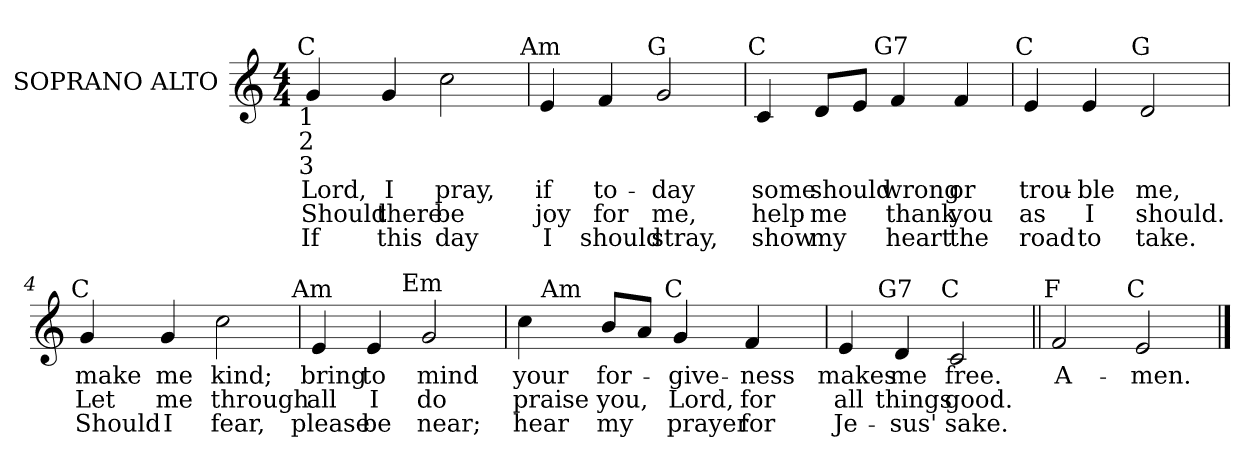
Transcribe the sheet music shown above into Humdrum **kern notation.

**kern	**text	**text	**text
*part1	*part1	*part1	*part1
*staff1	*staff1	*staff1	*staff1
*I"SOPRANO ALTO	*	*	*
*I'S. A.	*	*	*
!!LO:PB:g=z
*clefG2	*	*	*
*k[]	*	*	*
*C:	*	*	*
*M4/4	*	*	*
=	=	=	=
!LO:TX:a:cj:t=C	!	!	!
!LO:TX:b:cj:t=1	!	!	!
!LO:TX:b:cj:t=2	!	!	!
!LO:TX:b:cj:t=3	!	!	!
!	!LO:LY:b:color=#000000	!LO:LY:b:color=#000000	!LO:LY:b:color=#000000
4gi/	Lord,	Should	If
!	!LO:LY:b:color=#000000	!LO:LY:b:color=#000000	!LO:LY:b:color=#000000
4gi/	I	there	this
!	!LO:LY:b:color=#000000	!LO:LY:b:color=#000000	!LO:LY:b:color=#000000
2cci\	pray,	be	day
=1	=1	=1	=1
!LO:TX:a:cj:t=Am	!	!	!
!	!LO:LY:b:color=#000000	!LO:LY:b:color=#000000	!LO:LY:b:color=#000000
4ei/	if	joy	I
!	!LO:LY:b:color=#000000	!LO:LY:b:color=#000000	!LO:LY:b:color=#000000
4fi/	to-	for	should
!LO:TX:a:cj:t=G	!	!	!
!	!LO:LY:b:color=#000000	!LO:LY:b:color=#000000	!LO:LY:b:color=#000000
2gi/	-day	me,	stray,
=2	=2	=2	=2
!LO:TX:a:cj:t=C	!	!	!
!	!LO:LY:b:color=#000000	!LO:LY:b:color=#000000	!LO:LY:b:color=#000000
4ci/	some	help	show
!	!LO:LY:b:color=#000000	!LO:LY:b:color=#000000	!LO:LY:b:color=#000000
8di/L	should	me	my
8ei/J	.	.	.
!LO:TX:a:cj:t=G7	!	!	!
!	!LO:LY:b:color=#000000	!LO:LY:b:color=#000000	!LO:LY:b:color=#000000
4fi/	wrong	thank	heart
!	!LO:LY:b:color=#000000	!LO:LY:b:color=#000000	!LO:LY:b:color=#000000
4fi/	or	you	the
=3	=3	=3	=3
!LO:TX:a:cj:t=C	!	!	!
!	!LO:LY:b:color=#000000	!LO:LY:b:color=#000000	!LO:LY:b:color=#000000
4ei/	trou-	as	road
!	!LO:LY:b:color=#000000	!LO:LY:b:color=#000000	!LO:LY:b:color=#000000
4ei/	-ble	I	to
!LO:TX:a:cj:t=G	!	!	!
!	!LO:LY:b:color=#000000	!LO:LY:b:color=#000000	!LO:LY:b:color=#000000
2di/	me,	should.	take.
!!LO:LB:g=z
=4	=4	=4	=4
!LO:TX:a:cj:t=C	!	!	!
!	!LO:LY:b:color=#000000	!LO:LY:b:color=#000000	!LO:LY:b:color=#000000
4gi/	make	Let	Should
!	!LO:LY:b:color=#000000	!LO:LY:b:color=#000000	!LO:LY:b:color=#000000
4gi/	me	me	I
!	!LO:LY:b:color=#000000	!LO:LY:b:color=#000000	!LO:LY:b:color=#000000
2cci\	kind;	through	fear,
=5	=5	=5	=5
!LO:TX:a:cj:t=Am	!	!	!
!	!LO:LY:b:color=#000000	!LO:LY:b:color=#000000	!LO:LY:b:color=#000000
4ei/	bring	all	please
!	!LO:LY:b:color=#000000	!LO:LY:b:color=#000000	!LO:LY:b:color=#000000
4ei/	to	I	be
!LO:TX:a:cj:t=Em	!	!	!
!	!LO:LY:b:color=#000000	!LO:LY:b:color=#000000	!LO:LY:b:color=#000000
2gi/	mind	do	near;
=6	=6	=6	=6
!	!LO:LY:b:color=#000000	!LO:LY:b:color=#000000	!LO:LY:b:color=#000000
*^	*	*	*
4cci\	16ryy	your	praise	hear
.	32ryy	.	.	.
.	256ryy	.	.	.
!	!LO:TX:a:cj:t=Am	!	!	!
.	2ryy	.	.	.
!	!	!LO:LY:b:color=#000000	!LO:LY:b:color=#000000	!LO:LY:b:color=#000000
8bi/L	.	for-	you,	my
8ai/J	.	.	.	.
!LO:TX:a:cj:t=C	!	!	!	!
!	!	!LO:LY:b:color=#000000	!LO:LY:b:color=#000000	!LO:LY:b:color=#000000
4gi/	.	-give-	Lord,	prayer
.	4ryy	.	.	.
!	!	!LO:LY:b:color=#000000	!LO:LY:b:color=#000000	!LO:LY:b:color=#000000
4fi/	.	-ness	for	for
.	8ryy	.	.	.
.	64..ryy	.	.	.
*v	*v	*	*	*
=7	=7	=7	=7
*^	*	*	*
!LO:TX:a:cj:t=C/G	!	!	!	!
!	!	!LO:LY:b:color=#000000	!LO:LY:b:color=#000000	!LO:LY:b:color=#000000
*v	*v	*	*	*
4ei/	makes	all	Je-
!LO:TX:a:cj:t=G7	!	!	!
!	!LO:LY:b:color=#000000	!LO:LY:b:color=#000000	!LO:LY:b:color=#000000
4di/	me	things	-sus'
!LO:TX:a:cj:t=C	!	!	!
!	!LO:LY:b:color=#000000	!LO:LY:b:color=#000000	!LO:LY:b:color=#000000
2ci/	free.	good.	sake.
=8||	=8||	=8||	=8||
!LO:TX:a:cj:t=F	!	!	!
!	!LO:LY:b:color=#000000	!	!
2fi/	A-	.	.
!LO:TX:a:cj:t=C	!	!	!
!	!LO:LY:b:color=#000000	!	!
2ei/	-men.	.	.
==	==	==	==
*-	*-	*-	*-
